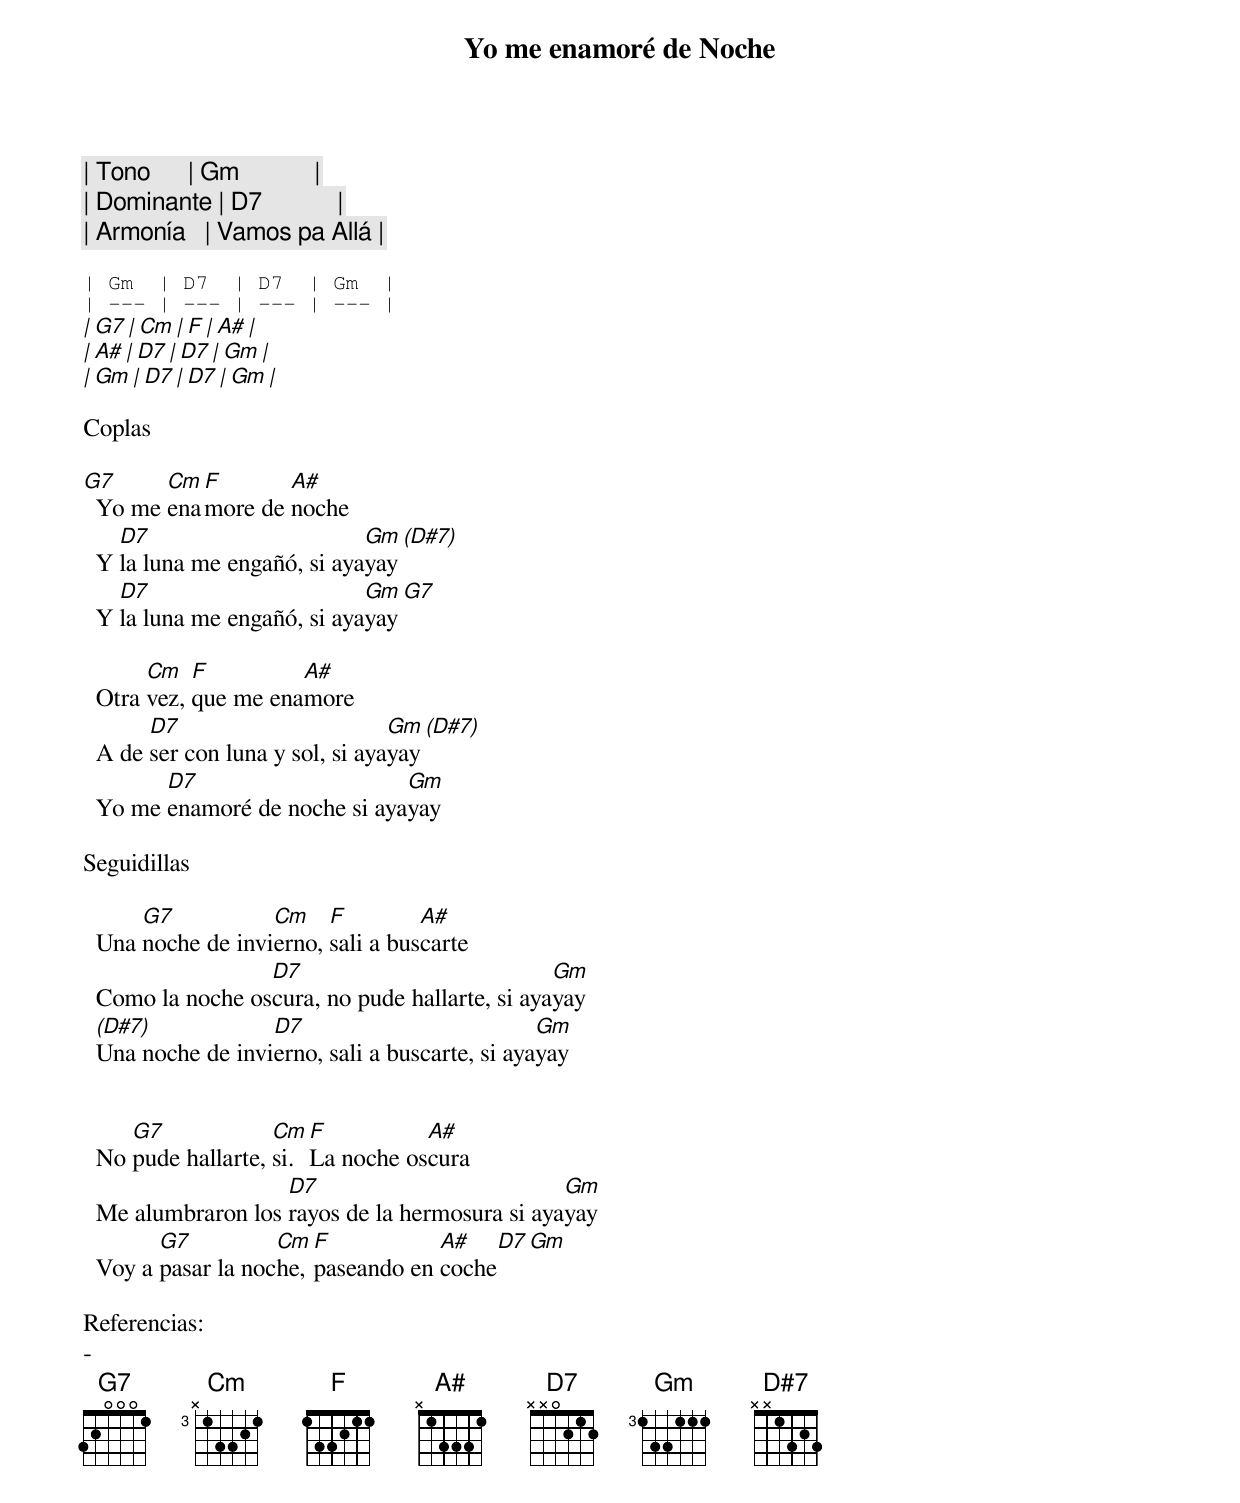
Yo me enamoré de Noche

| Tono      | Gm            |
| Dominante | D7            |
| Armonía   | Vamos pa Allá |

| Gm  | D7  | D7  | Gm  |
| --- | --- | --- | --- |
| G7  | Cm  | F   | A#  |
| A#  | D7  | D7  | Gm  |
| Gm  | D7  | D7  | Gm  |

Coplas

G7      Cm F       A#
  Yo me enamore de noche
    D7                       Gm  (D#7)
  Y la luna me engañó, si ayayay
    D7                       Gm  G7
  Y la luna me engañó, si ayayay

       Cm   F         A#
  Otra vez, que me enamore
       D7                        Gm  (D#7)
  A de ser con luna y sol, si ayayay
        D7                     Gm
  Yo me enamoré de noche si ayayay

Seguidillas

      G7           Cm    F         A#
  Una noche de invierno, sali a buscarte
                  D7                            Gm
  Como la noche oscura, no pude hallarte, si ayayay
  (D#7)            D7                           Gm
  Una noche de invierno, sali a buscarte, si ayayay


     G7             Cm  F          A#
  No pude hallarte, si. La noche oscura
                    D7                          Gm
  Me alumbraron los rayos de la hermosura si ayayay
        G7          Cm  F           A#     D7   Gm
  Voy a pasar la noche, paseando en coche

Referencias:
-
